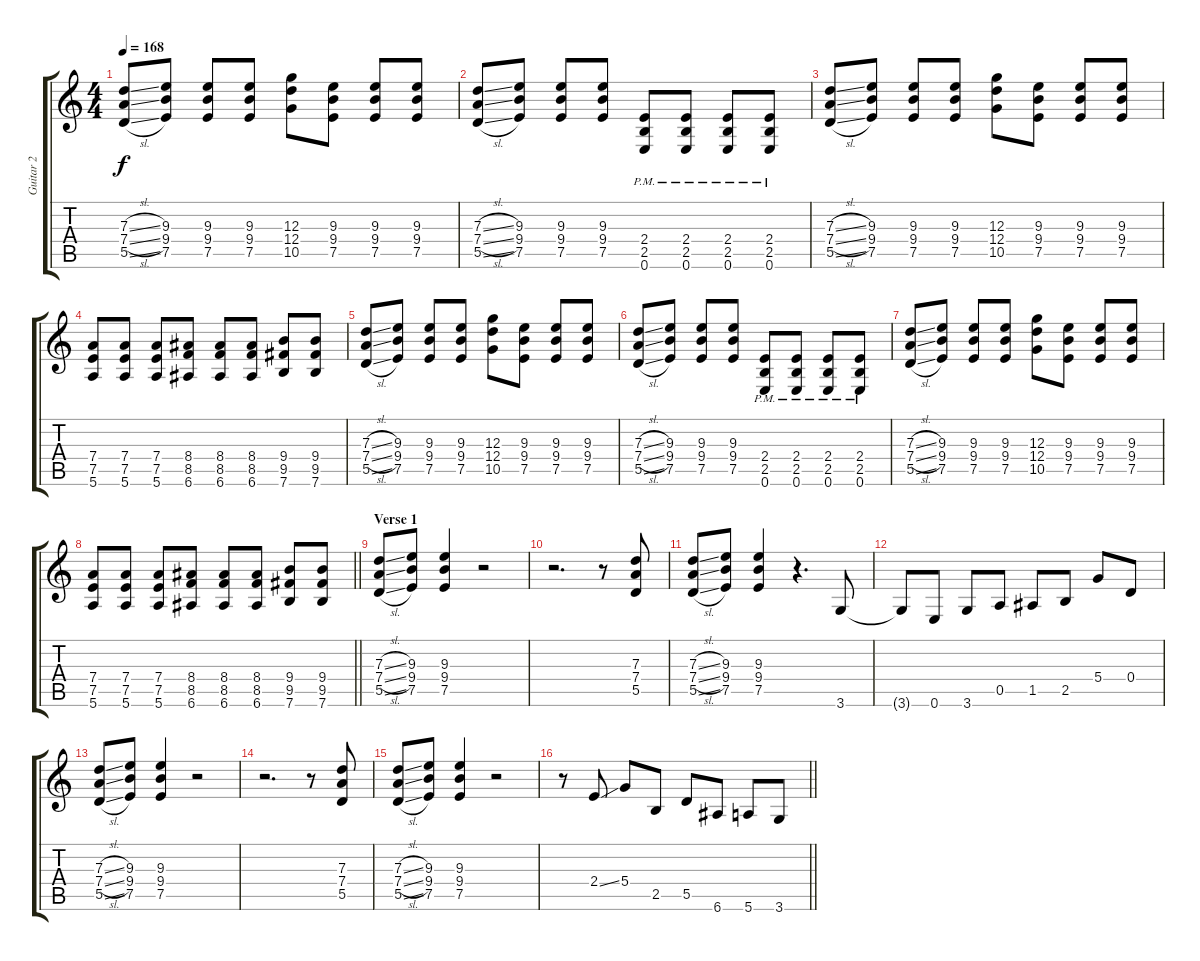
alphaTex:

\track ("Guitar 2" "Guitar 2") {instrument overdrivenguitar}
\staff {score tabs}
\tuning (E4 B3 G3 D3 A2 E2) {hide}
\ts (4 4)
\tempo 168
\clef g2
\ks c
(7.3{sl} 7.4{sl} 5.5{sl}).8{dy f} (9.3 9.4 7.5).8 (9.3 9.4 7.5).8 (9.3 9.4 7.5).8 (12.3 12.4 10.5).8 (9.3 9.4 7.5).8 (9.3 9.4 7.5).8 (9.3 9.4 7.5).8 |
(7.3{sl} 7.4{sl} 5.5{sl}).8 (9.3 9.4 7.5).8 (9.3 9.4 7.5).8 (9.3 9.4 7.5).8 (2.4{pm} 2.5{pm} 0.6{pm}).8 (2.4{pm} 2.5{pm} 0.6{pm}).8 (2.4{pm} 2.5{pm} 0.6{pm}).8 (2.4{pm} 2.5{pm} 0.6{pm}).8 |
(7.3{sl} 7.4{sl} 5.5{sl}).8 (9.3 9.4 7.5).8 (9.3 9.4 7.5).8 (9.3 9.4 7.5).8 (12.3 12.4 10.5).8 (9.3 9.4 7.5).8 (9.3 9.4 7.5).8 (9.3 9.4 7.5).8 |
(7.4 7.5 5.6).8 (7.4 7.5 5.6).8 (7.4 7.5 5.6).8 (8.4 8.5 6.6).8 (8.4 8.5 6.6).8 (8.4 8.5 6.6).8 (9.4 9.5 7.6).8 (9.4 9.5 7.6).8 |
(7.3{sl} 7.4{sl} 5.5{sl}).8 (9.3 9.4 7.5).8 (9.3 9.4 7.5).8 (9.3 9.4 7.5).8 (12.3 12.4 10.5).8 (9.3 9.4 7.5).8 (9.3 9.4 7.5).8 (9.3 9.4 7.5).8 |
(7.3{sl} 7.4{sl} 5.5{sl}).8 (9.3 9.4 7.5).8 (9.3 9.4 7.5).8 (9.3 9.4 7.5).8 (2.4{pm} 2.5{pm} 0.6{pm}).8 (2.4{pm} 2.5{pm} 0.6{pm}).8 (2.4{pm} 2.5{pm} 0.6{pm}).8 (2.4{pm} 2.5{pm} 0.6{pm}).8 |
(7.3{sl} 7.4{sl} 5.5{sl}).8 (9.3 9.4 7.5).8 (9.3 9.4 7.5).8 (9.3 9.4 7.5).8 (12.3 12.4 10.5).8 (9.3 9.4 7.5).8 (9.3 9.4 7.5).8 (9.3 9.4 7.5).8 |
\barLineRight lightlight
(7.4 7.5 5.6).8 (7.4 7.5 5.6).8 (7.4 7.5 5.6).8 (8.4 8.5 6.6).8 (8.4 8.5 6.6).8 (8.4 8.5 6.6).8 (9.4 9.5 7.6).8 (9.4 9.5 7.6).8 |
\section ("" "Verse 1")
(7.3{sl} 7.4{sl} 5.5{sl}).8 (9.3 9.4 7.5).8 (9.3 9.4 7.5).4 r.2 |
r.2{d} r.8 (7.3 7.4 5.5).8 |
(7.3{sl} 7.4{sl} 5.5{sl}).8 (9.3 9.4 7.5).8 (9.3 9.4 7.5).4 r.4{d} 3.6.8 |
3.6{t}.8 0.6.8 3.6.8 0.5.8 1.5.8 2.5.8 5.4.8 0.4.8 |
(7.3{sl} 7.4{sl} 5.5{sl}).8 (9.3 9.4 7.5).8 (9.3 9.4 7.5).4 r.2 |
r.2{d} r.8 (7.3 7.4 5.5).8 |
(7.3{sl} 7.4{sl} 5.5{sl}).8 (9.3 9.4 7.5).8 (9.3 9.4 7.5).4 r.2 |
\barLineRight lightlight
r.8 2.4{ss}.8 5.4.8 2.5.8 5.5.8 6.6.8 5.6.8 3.6.8
